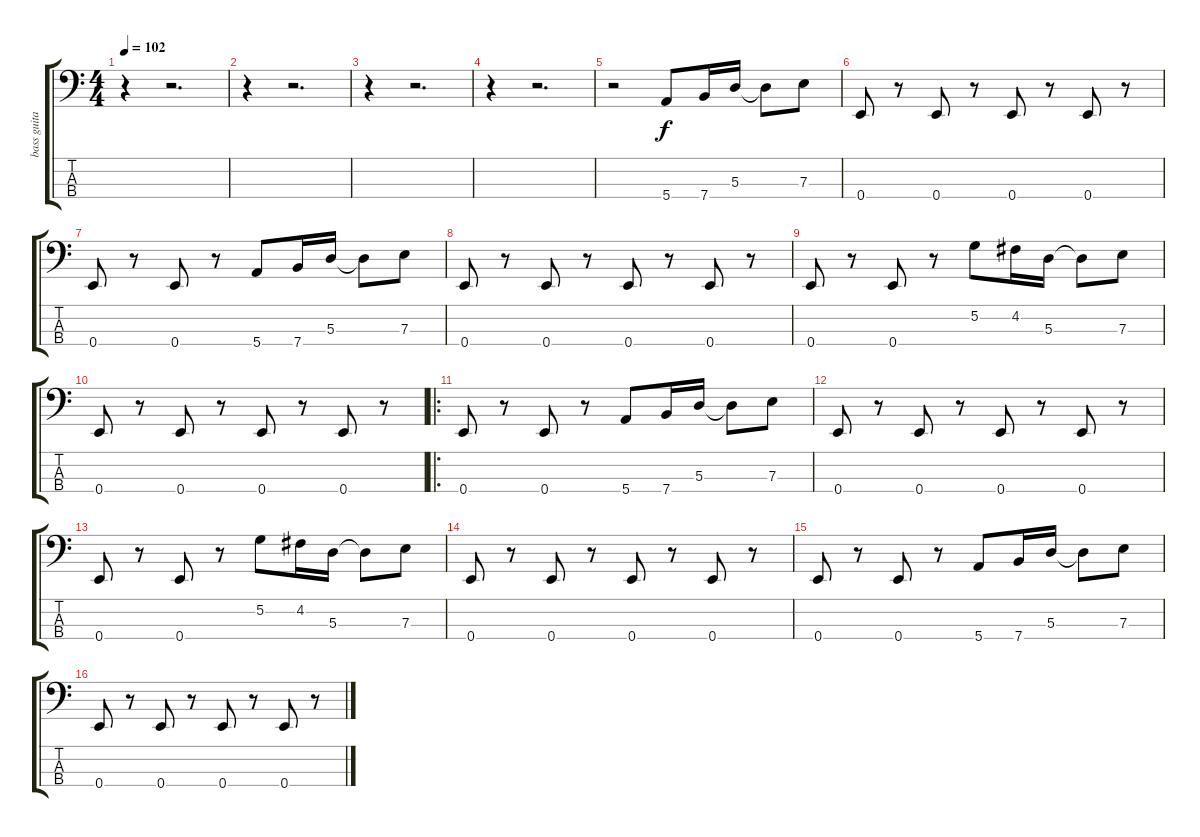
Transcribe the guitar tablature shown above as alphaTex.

\track ("bass guitar" "bass guita") {instrument electricbassfinger}
\staff {score tabs}
\tuning (G2 D2 A1 E1) {hide}
\ts (4 4)
\tempo 102
\clef f4
\ks c
r.4{dy f instrument electricbassfinger} r.2{d} |
r.4 r.2{d} |
r.4 r.2{d} |
r.4 r.2{d} |
r.2 5.4.8 7.4.16 5.3.16 5.3{t}.8 7.3.8 |
0.4.8 r.8 0.4.8 r.8 0.4.8 r.8 0.4.8 r.8 |
0.4.8 r.8 0.4.8 r.8 5.4.8 7.4.16 5.3.16 5.3{t}.8 7.3.8 |
0.4.8 r.8 0.4.8 r.8 0.4.8 r.8 0.4.8 r.8 |
0.4.8 r.8 0.4.8 r.8 5.2.8 4.2.16 5.3.16 5.3{t}.8 7.3.8 |
0.4.8 r.8 0.4.8 r.8 0.4.8 r.8 0.4.8 r.8 |
\ro
0.4.8 r.8 0.4.8 r.8 5.4.8 7.4.16 5.3.16 5.3{t}.8 7.3.8 |
0.4.8 r.8 0.4.8 r.8 0.4.8 r.8 0.4.8 r.8 |
0.4.8 r.8 0.4.8 r.8 5.2.8 4.2.16 5.3.16 5.3{t}.8 7.3.8 |
0.4.8 r.8 0.4.8 r.8 0.4.8 r.8 0.4.8 r.8 |
0.4.8 r.8 0.4.8 r.8 5.4.8 7.4.16 5.3.16 5.3{t}.8 7.3.8 |
0.4.8 r.8 0.4.8 r.8 0.4.8 r.8 0.4.8 r.8
